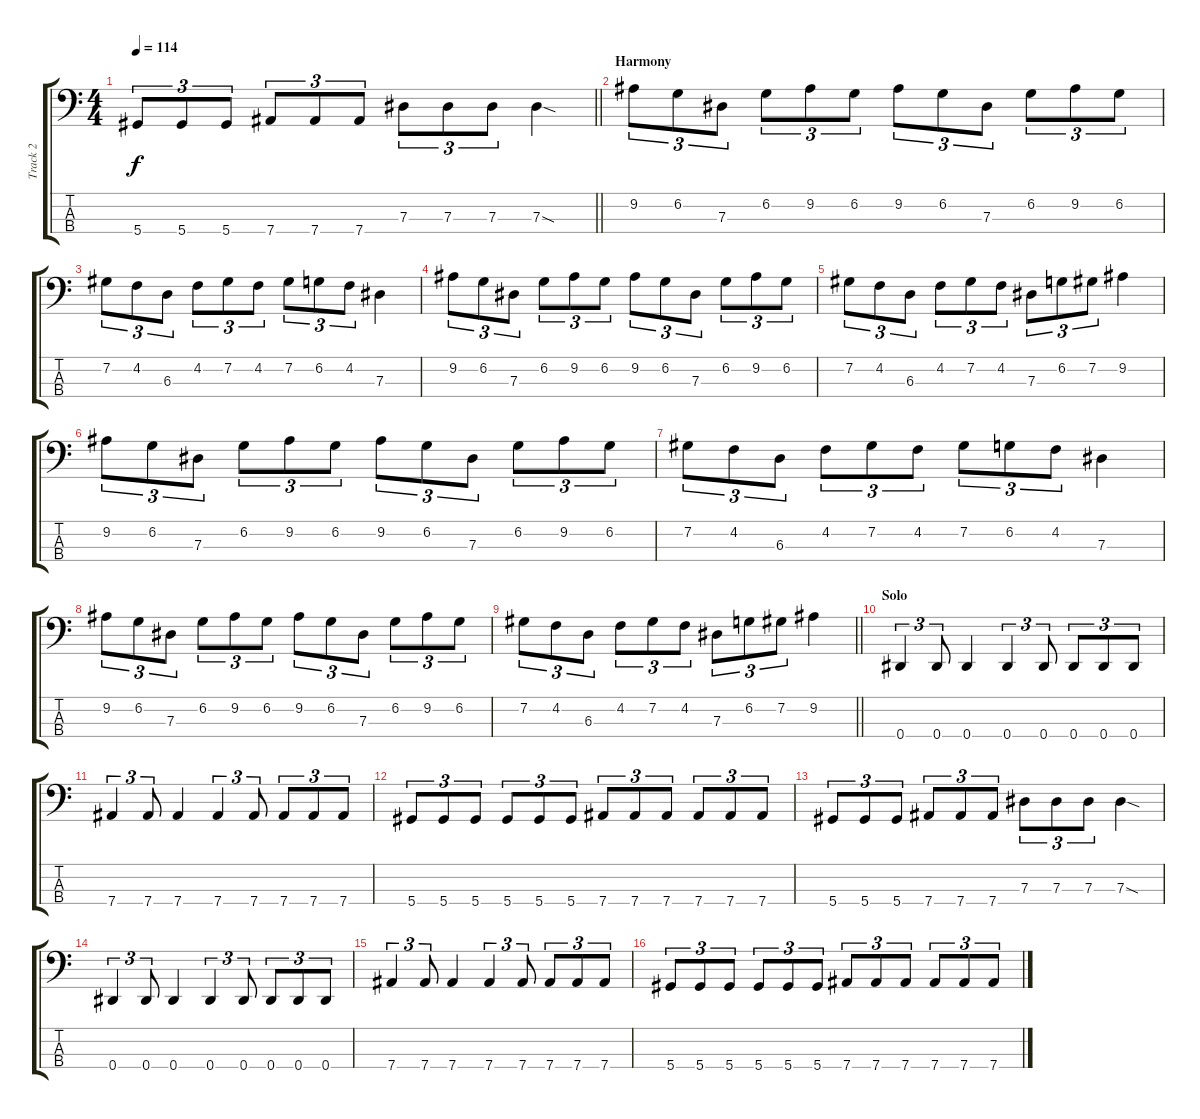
\track ("Track 2" "Track 2") {instrument electricbassfinger}
\staff {score tabs}
\tuning (Gb2 Db2 Ab1 Eb1) {hide}
\ts (4 4)
\tempo 114
\clef f4
\barLineRight lightlight
\ks c
5.4.8{tu (3 2) dy f} 5.4.8{tu (3 2)} 5.4.8{tu (3 2)} 7.4.8{tu (3 2)} 7.4.8{tu (3 2)} 7.4.8{tu (3 2)} 7.3.8{tu (3 2)} 7.3.8{tu (3 2)} 7.3.8{tu (3 2)} 7.3{sod}.4 |
\section ("" "Harmony")
9.2.8{tu (3 2)} 6.2.8{tu (3 2)} 7.3.8{tu (3 2)} 6.2.8{tu (3 2)} 9.2.8{tu (3 2)} 6.2.8{tu (3 2)} 9.2.8{tu (3 2)} 6.2.8{tu (3 2)} 7.3.8{tu (3 2)} 6.2.8{tu (3 2)} 9.2.8{tu (3 2)} 6.2.8{tu (3 2)} |
7.2.8{tu (3 2)} 4.2.8{tu (3 2)} 6.3.8{tu (3 2)} 4.2.8{tu (3 2)} 7.2.8{tu (3 2)} 4.2.8{tu (3 2)} 7.2.8{tu (3 2)} 6.2.8{tu (3 2)} 4.2.8{tu (3 2)} 7.3.4 |
9.2.8{tu (3 2)} 6.2.8{tu (3 2)} 7.3.8{tu (3 2)} 6.2.8{tu (3 2)} 9.2.8{tu (3 2)} 6.2.8{tu (3 2)} 9.2.8{tu (3 2)} 6.2.8{tu (3 2)} 7.3.8{tu (3 2)} 6.2.8{tu (3 2)} 9.2.8{tu (3 2)} 6.2.8{tu (3 2)} |
7.2.8{tu (3 2)} 4.2.8{tu (3 2)} 6.3.8{tu (3 2)} 4.2.8{tu (3 2)} 7.2.8{tu (3 2)} 4.2.8{tu (3 2)} 7.3.8{tu (3 2)} 6.2.8{tu (3 2)} 7.2.8{tu (3 2)} 9.2.4 |
9.2.8{tu (3 2)} 6.2.8{tu (3 2)} 7.3.8{tu (3 2)} 6.2.8{tu (3 2)} 9.2.8{tu (3 2)} 6.2.8{tu (3 2)} 9.2.8{tu (3 2)} 6.2.8{tu (3 2)} 7.3.8{tu (3 2)} 6.2.8{tu (3 2)} 9.2.8{tu (3 2)} 6.2.8{tu (3 2)} |
7.2.8{tu (3 2)} 4.2.8{tu (3 2)} 6.3.8{tu (3 2)} 4.2.8{tu (3 2)} 7.2.8{tu (3 2)} 4.2.8{tu (3 2)} 7.2.8{tu (3 2)} 6.2.8{tu (3 2)} 4.2.8{tu (3 2)} 7.3.4 |
9.2.8{tu (3 2)} 6.2.8{tu (3 2)} 7.3.8{tu (3 2)} 6.2.8{tu (3 2)} 9.2.8{tu (3 2)} 6.2.8{tu (3 2)} 9.2.8{tu (3 2)} 6.2.8{tu (3 2)} 7.3.8{tu (3 2)} 6.2.8{tu (3 2)} 9.2.8{tu (3 2)} 6.2.8{tu (3 2)} |
\barLineRight lightlight
7.2.8{tu (3 2)} 4.2.8{tu (3 2)} 6.3.8{tu (3 2)} 4.2.8{tu (3 2)} 7.2.8{tu (3 2)} 4.2.8{tu (3 2)} 7.3.8{tu (3 2)} 6.2.8{tu (3 2)} 7.2.8{tu (3 2)} 9.2.4 |
\section ("" "Solo")
0.4.4{tu (3 2)} 0.4.8{tu (3 2)} 0.4.4 0.4.4{tu (3 2)} 0.4.8{tu (3 2)} 0.4.8{tu (3 2)} 0.4.8{tu (3 2)} 0.4.8{tu (3 2)} |
7.4.4{tu (3 2)} 7.4.8{tu (3 2)} 7.4.4 7.4.4{tu (3 2)} 7.4.8{tu (3 2)} 7.4.8{tu (3 2)} 7.4.8{tu (3 2)} 7.4.8{tu (3 2)} |
5.4.8{tu (3 2)} 5.4.8{tu (3 2)} 5.4.8{tu (3 2)} 5.4.8{tu (3 2)} 5.4.8{tu (3 2)} 5.4.8{tu (3 2)} 7.4.8{tu (3 2)} 7.4.8{tu (3 2)} 7.4.8{tu (3 2)} 7.4.8{tu (3 2)} 7.4.8{tu (3 2)} 7.4.8{tu (3 2)} |
5.4.8{tu (3 2)} 5.4.8{tu (3 2)} 5.4.8{tu (3 2)} 7.4.8{tu (3 2)} 7.4.8{tu (3 2)} 7.4.8{tu (3 2)} 7.3.8{tu (3 2)} 7.3.8{tu (3 2)} 7.3.8{tu (3 2)} 7.3{sod}.4 |
0.4.4{tu (3 2)} 0.4.8{tu (3 2)} 0.4.4 0.4.4{tu (3 2)} 0.4.8{tu (3 2)} 0.4.8{tu (3 2)} 0.4.8{tu (3 2)} 0.4.8{tu (3 2)} |
7.4.4{tu (3 2)} 7.4.8{tu (3 2)} 7.4.4 7.4.4{tu (3 2)} 7.4.8{tu (3 2)} 7.4.8{tu (3 2)} 7.4.8{tu (3 2)} 7.4.8{tu (3 2)} |
5.4.8{tu (3 2)} 5.4.8{tu (3 2)} 5.4.8{tu (3 2)} 5.4.8{tu (3 2)} 5.4.8{tu (3 2)} 5.4.8{tu (3 2)} 7.4.8{tu (3 2)} 7.4.8{tu (3 2)} 7.4.8{tu (3 2)} 7.4.8{tu (3 2)} 7.4.8{tu (3 2)} 7.4.8{tu (3 2)}
